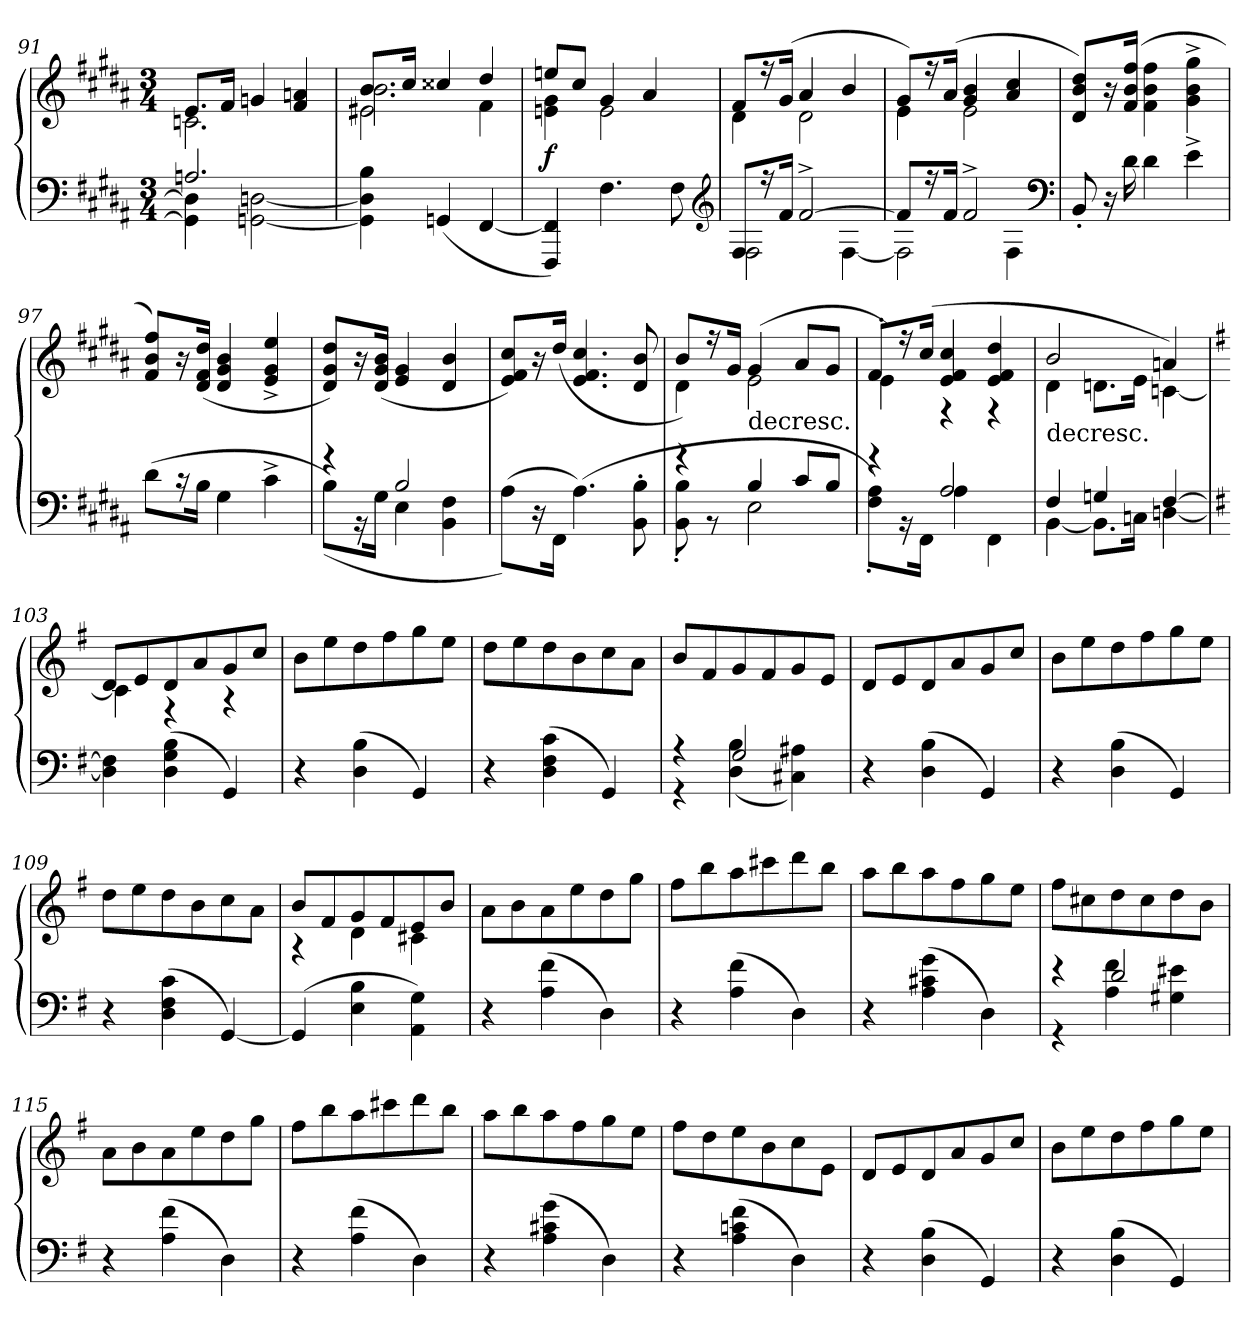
**kern	**kern	**dynam
*part1	*part1	*part1
*staff2	*staff1	*staff1/2
*clefF4	*clefG2	*
*k[f#c#g#d#a#]	*k[f#c#g#d#a#]	*
*M3/4	*M3/4	*
=91	=91	=91
*^	*^	*
2.An/	4GG]\ 4D]\	8.e/L	2.cn\	.
.	.	16f#/Jk	.	.
.	[2GGn\ [2Dn\	4gn/	.	.
.	.	4f#/ 4an/	.	.
*v	*v	*	*	*
=92	=92	=92	=92
*	*	*^	*
4GG]\ 4D]\ 4B\	8.b/L	2.b\	2e#X\	.
.	16cc#/Jk	.	.	.
(4GGn/	4cc##X/	.	.	.
[4FF#/	4dd#/	.	4f#\	.
*	*	*v	*v	*
=93	=93	=93	=93
4FFF#/ 4FF#]/)	8een/L	4en\ 4g#\	f
.	8cc#/J	.	.
4.F#\	4g#/	2e\	.
.	4a#/	.	.
8F#\	.	.	.
*clefG2	*	*	*
=94	=94	=94	=94
*^	*	*	*
8F#/L	2F#\	8f#/L	4d#\	.
16r	.	16r	.	.
16f#/Jk	.	(16g#/Jk	.	.
[2f#^/	.	4a#/	2d#\	.
.	[4F#\	4b/	.	.
=95	=95	=95	=95	=95
8f#/L]	2F#\]	8g#/L)	4e\	.
16r	.	16r	.	.
16f#/Jk	.	(16a#/Jk	.	.
2f#^/	.	4g#/ 4b/	2e\	.
.	4F#\	4a#/ 4cc#/	.	.
*v	*v	*	*	*
*	*v	*v	*
*clefF4	*	*
=96	=96	=96
8BB'/	8d#/ 8b/ 8dd#/L)	.
16r	16r	.
16d#\	(16f#/ 16b/ 16ff#/Jk	.
4d#\	4f#\ 4b\ 4ff#\	.
4e^\	4g#^\ 4b^\ 4gg#^\	.
=97	=97	=97
(8d#\L	8f#/ 8b/ 8ff#/L)	.
16r	16r	.
16B\Jk	(16d#/ 16f#/ 16dd#/Jk	.
4G#\	4d#/ 4g#/ 4b/	.
4c#^\	4e^/ 4g#^/ 4ee^/	.
=98	=98	=98
*^	*	*
4r	(8B\L)	8d#/ 8g#/ 8dd#/L)	.
.	16r	16r	.
.	16G#\Jk	(16d#/ 16g#/ 16b/Jk	.
2B/	4E\	4e/ 4g#/	.
.	4BB\ 4F#\	4d#/ 4b/	.
*v	*v	*	*
=99	=99	=99
(8A#\L)	8e/ 8f#/ 8cc#/L)	.
16r	16r	.
16FF#\Jk	(16dd#/Jk	.
(4.A#\)	4.e/ 4.f#/ 4.cc#/	.
8BB'\ 8B'\	8d#/ 8b/	.
=100	=100	=100
*^	*^	*
4r	8BB'\ 8B'\	8b/L)	4d#\	.
.	8r	16r	.	.
.	.	16g#/Jk	.	.
!	!	!LO:TX:c:t=decresc.	!	!
4B/	2E\	(4g#/	2e\	.
8c#/L	.	8a#/L	.	.
8B/J	.	8g#/J	.	.
=101	=101	=101	=101	=101
4r	8F#'\ 8A#'\L)	8f#'/L	4e\)	.
.	16r	16r	.	.
.	16FF#\Jk	(16cc#/Jk	.	.
2A#/	4A#\	4e/ 4f#/ 4cc#/	4r	.
.	4FF#\	4e/ 4f#/ 4dd#/	4r	.
=102	=102	=102	=102	=102
!	!	!LO:TX:c:t=decresc.	!	!
4F#/	[4BB\	2b/	4d#\	.
4Gn/	8.BB\L]	.	8.dn\L	.
.	16Cn\Jk	.	16e\Jk	.
[4F#/	[4Dn\	4an/)	[4cn\	.
*v	*v	*	*	*
=103	=103	=103	=103
*k[f#]	*k[f#]	*	*
*	*MM200	*	*
4D]\ 4F#]\	8d/L	4c\]	.
.	8e/	.	.
(4D\ 4G\ 4B\	8d/	4r	.
.	8a/	.	.
4GG/)	8g/	4r	.
.	8cc/J	.	.
*	*v	*v	*
=104	=104	=104
4r	8b\L	.
.	8ee\	.
(4D\ 4B\	8dd\	.
.	8ff#\	.
4GG/)	8gg\	.
.	8ee\J	.
=105	=105	=105
4r	8dd\L	.
.	8ee\	.
(4D\ 4F#\ 4c\	8dd\	.
.	8b\	.
4GG/)	8cc\	.
.	8a\J	.
=106	=106	=106
*^	*	*
4r	4r	8b/L	.
.	.	8f#/	.
2G/	(4D\ 4B\	8g/	.
.	.	8f#/	.
.	4C#X\ 4A#X\)	8g/	.
.	.	8e/J	.
*v	*v	*	*
=107	=107	=107
4r	8d/L	.
.	8e/	.
(4D\ 4B\	8d/	.
.	8a/	.
4GG/)	8g/	.
.	8cc/J	.
=108	=108	=108
4r	8b\L	.
.	8ee\	.
(4D\ 4B\	8dd\	.
.	8ff#\	.
4GG/)	8gg\	.
.	8ee\J	.
=109	=109	=109
4r	8dd\L	.
.	8ee\	.
(4D\ 4F#\ 4c\	8dd\	.
.	8b\	.
[4GG/)	8cc\	.
.	8a\J	.
=110	=110	=110
*	*^	*
(4GG/]	8b/L	4r	.
.	8f#/	.	.
4E\ 4B\	8g/	4d\	.
.	8f#/	.	.
4AA\ 4G\)	8e/	4c#X\	.
.	8b/J	.	.
*	*v	*v	*
=111	=111	=111
4r	8a\L	.
.	8b\	.
(4A\ 4f#\	8a\	.
.	8ee\	.
4D\)	8dd\	.
.	8gg\J	.
=112	=112	=112
4r	8ff#\L	.
.	8bb\	.
(4A\ 4f#\	8aa\	.
.	8ccc#X\	.
4D\)	8ddd\	.
.	8bb\J	.
=113	=113	=113
4r	8aa\L	.
.	8bb\	.
(4A\ 4c#X\ 4g\	8aa\	.
.	8ff#\	.
4D\)	8gg\	.
.	8ee\J	.
=114	=114	=114
*^	*	*
4r	4r	8ff#\L	.
.	.	8cc#X\	.
2d/	4A\ 4f#\	8dd\	.
.	.	8cc#\	.
.	4G#X\ 4e#X\	8dd\	.
.	.	8b\J	.
*v	*v	*	*
=115	=115	=115
4r	8a\L	.
.	8b\	.
(4A\ 4f#\	8a\	.
.	8ee\	.
4D\)	8dd\	.
.	8gg\J	.
=116	=116	=116
4r	8ff#\L	.
.	8bb\	.
(4A\ 4f#\	8aa\	.
.	8ccc#X\	.
4D\)	8ddd\	.
.	8bb\J	.
=117	=117	=117
4r	8aa\L	.
.	8bb\	.
(4A\ 4c#X\ 4g\	8aa\	.
.	8ff#\	.
4D\)	8gg\	.
.	8ee\J	.
=118	=118	=118
4r	8ff#\L	.
.	8dd\	.
(4A\ 4cn\ 4f#\	8ee\	.
.	8b\	.
4D\)	8cc\	.
.	8e\J	.
=119	=119	=119
4r	8d/L	.
.	8e/	.
(4D\ 4B\	8d/	.
.	8a/	.
4GG/)	8g/	.
.	8cc/J	.
=120	=120	=120
4r	8b\L	.
.	8ee\	.
(4D\ 4B\	8dd\	.
.	8ff#\	.
4GG/)	8gg\	.
.	8ee\J	.
=	=	=
*-	*-	*-
